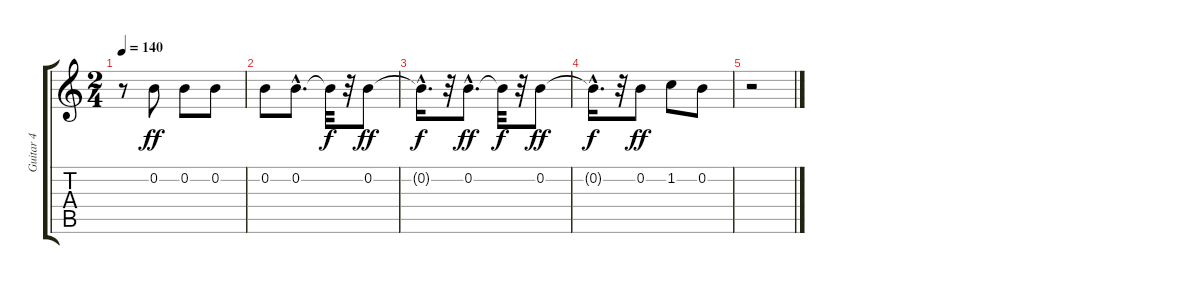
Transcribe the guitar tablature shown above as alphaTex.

\track ("Guitar 4" "Guitar 4") {instrument electricguitarjazz}
\staff {score tabs}
\tuning (E4 B3 G3 D3 A2 E2) {hide}
\ts (2 4)
\tempo 140
\clef g2
\ks c
r.8{dy ff} 0.2.8 0.2.8 0.2.8 |
0.2.8 0.2{hac}.8{d} 0.2{t}.32{dy f} r.32 0.2.8{dy ff} |
0.2{hac t}.16{d dy f} r.32 0.2{hac}.8{d dy ff} 0.2{t}.32{dy f} r.32 0.2.8{dy ff} |
0.2{hac t}.16{d dy f} r.32 0.2.8{dy ff} 1.2.8 0.2.8 |
r.2
